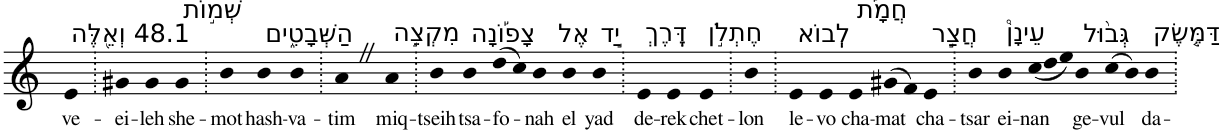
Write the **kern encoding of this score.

**kern	**text
*part1	*part1
*staff1	*staff1
*I"Piano	*
*I'Pno	*
*clefG2	*
*k[]	*
=1	=1
!LO:TX:a:t=48.1 וְאֵ֖לֶּה	!
!	!LO:LY:b
4e	ve-
=2.	=2.
!	!LO:LY:b
4g#X	-ei-
!	!LO:LY:b
4g#	-leh
!LO:TX:a:t=שְׁמ֣וֹת	!
!	!LO:LY:b
4g#	she-
=3.	=3.
!	!LO:LY:b
4b	-mot
!LO:TX:a:t=הַשְּׁבָטִ֑ים	!
!	!LO:LY:b
4b	hash-
!	!LO:LY:b
4b	-va-
=4.	=4.
!	!LO:LY:b
4aZ	-tim
!LO:TX:a:t=מִקְצֵ֣ה	!
!	!LO:LY:b
4a	miq-
=5.	=5.
!	!LO:LY:b
4b	-tseih
!LO:TX:a:t=צָפ֡וֹנָה	!
!	!LO:LY:b
4b	tsa-
!	!LO:LY:b
(>8dd	-fo-
8cc)	.
!	!LO:LY:b
4b	-nah
!LO:TX:a:t=אֶל	!
!	!LO:LY:b
4b	el
!LO:TX:a:t=יַ֣ד	!
!	!LO:LY:b
4b	yad
=6.	=6.
!LO:TX:a:t=דֶּֽרֶךְ	!
!	!LO:LY:b
4e	de-
!	!LO:LY:b
4e	-rek
!LO:TX:a:t=חֶתְלֹ֣ן	!
!	!LO:LY:b
4e	chet-
=7.	=7.
!	!LO:LY:b
4b	-lon
=8.	=8.
!LO:TX:a:t=לְֽבוֹא	!
!	!LO:LY:b
4e	le-
!	!LO:LY:b
4e	-vo
!LO:TX:a:t=חֲמָ֡ת	!
!	!LO:LY:b
4e	cha-
!	!LO:LY:b
(>8g#X	-mat
8f)	.
!LO:TX:a:t=חֲצַ֣ר	!
!	!LO:LY:b
4e	cha-
=9.	=9.
!	!LO:LY:b
4b	-tsar
!LO:TX:a:t=עֵינָן֩	!
!	!LO:LY:b
4b	ei-
*Xtuplet	*
!	!LO:LY:b
(<12cc	-nan
12dd	.
12ee)	.
!LO:TX:a:t=גְּב֨וּל	!
!	!LO:LY:b
4b	ge-
!	!LO:LY:b
(>8cc	-vul
8b)	.
!LO:TX:a:t=דַּמֶּ֤שֶׂק	!
!	!LO:LY:b
4b	da-
=.	=.
*-	*-
